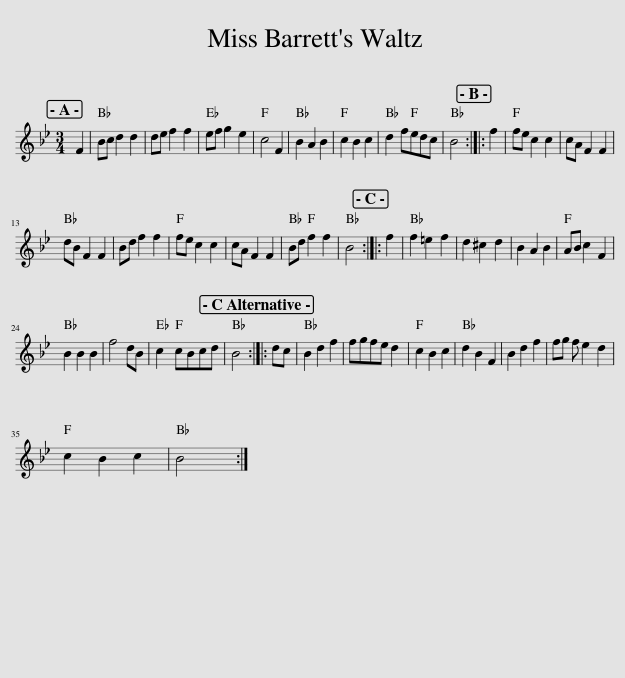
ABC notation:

X:1
L:1/8
M:3/4
I:linebreak $
K:Gmin
V:1 treble
V:1
 F2 | Bc d2 d2 | de f2 f2 | ef g2 e2 | c4 F2 | %5
 B2 A2 B2 | c2 B2 c2 | d2 fedc | B4 :: f2 | %10
 fe c2 c2 | cA F2 F2 |$ dB F2 F2 | Bd f2 f2 | fe c2 c2 | %15
 cA F2 F2 | Bd f2 f2 | B4 :: f2 | f2 =e2 f2 | %20
 d2 ^c2 d2 | B2 A2 B2 | AB c2 F2 |$ B2 B2 B2 | f4 dB | %25
 c2 cBcd | B4 :: dc | B2 d2 f2 | fgfe d2 | %30
 c2 B2 c2 | d2 B2 F2 | B2 d2 f2 | fg f e2 d2 |$ c2 B2 c2 | %35
 B4 :| %36
